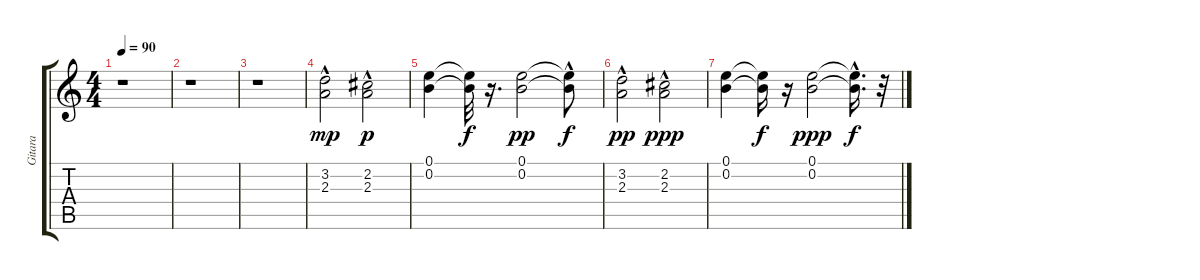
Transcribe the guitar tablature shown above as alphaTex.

\track ("Gitara" "Gitara") {instrument distortionguitar}
\staff {score tabs}
\tuning (E4 B3 G3 D3 A2 E2) {hide}
\ts (4 4)
\tempo 90
\clef g2
\ks c
r.1{dy f} |
r.1 |
r.1 |
(3.2 2.3{hac}).2{dy mp} (2.2 2.3{hac}).2{dy p} |
(0.1 0.2).4 (0.1{t} 0.2{t}).32{dy f} r.16{d} (0.1 0.2).2{dy pp} (0.1{t} 0.2{hac t}).8{dy f} |
(3.2 2.3{hac}).2{dy pp} (2.2 2.3{hac}).2{dy ppp} |
(0.1 0.2).4 (0.1{t} 0.2{t}).16{dy f} r.16 (0.1 0.2).2{dy ppp} (0.1{hac t} 0.2{hac t}).16{d dy f} r.32
